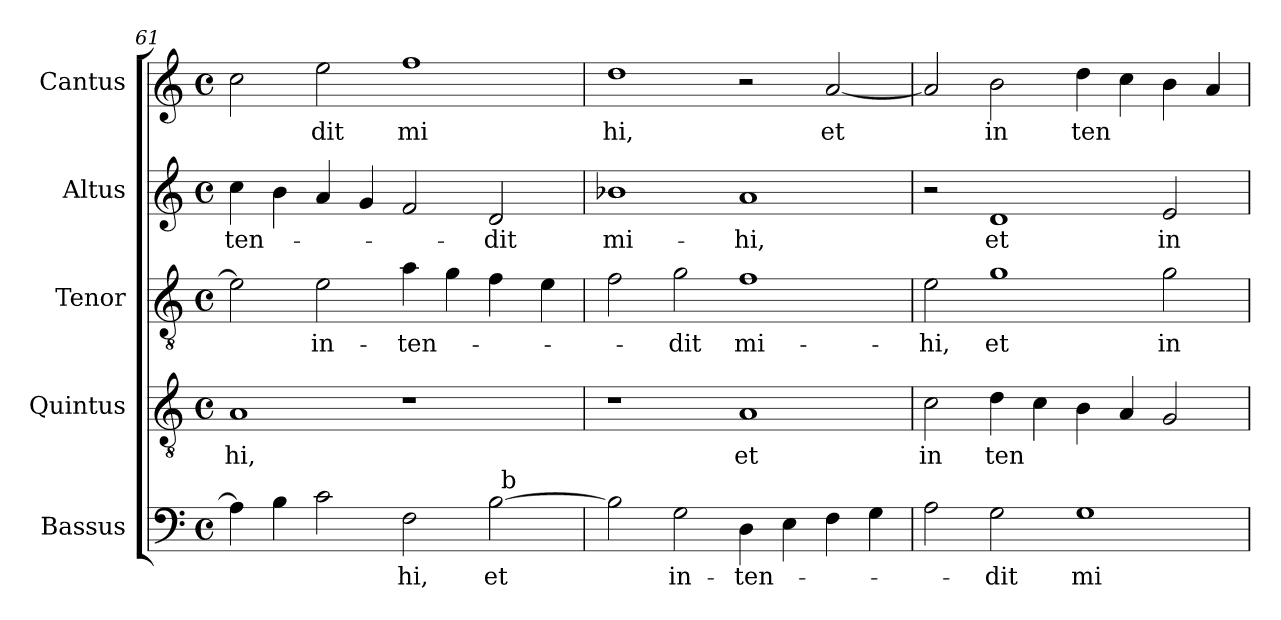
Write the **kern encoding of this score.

**kern	**text	**kern	**text	**kern	**text	**kern	**text	**kern	**text
*part5	*part5	*part4	*part4	*part3	*part3	*part2	*part2	*part1	*part1
*staff5	*staff5	*staff4	*staff4	*staff3	*staff3	*staff2	*staff2	*staff1	*staff1
*I"Bassus	*	*I"Quintus	*	*I"Tenor	*	*I"Altus	*	*I"Cantus	*
*clefF4	*	*clefGv2	*	*clefGv2	*	*clefG2	*	*clefG2	*
*M4/4	*	*M4/4	*	*M4/4	*	*M4/4	*	*M4/4	*
*met(c)	*	*met(c)	*	*met(c)	*	*met(c)	*	*met(c)	*
=61	=61	=61	=61	=61	=61	=61	=61	=61	=61
!	!	!	!LO:LY:b:cj	!	!	!	!LO:LY:b	!	!
*^	*	*	*	*	*	*	*	*	*
4A\]	1ryy	.	1A	hi,	2e\]	.	4cc\	-ten-	2cc\	.
4B\	.	.	.	.	.	.	4b\	.	.	.
!	!	!	!	!	!	!LO:LY:b:cj	!	!	!	!LO:LY:b:cj
2c\	.	.	.	.	2e\	in-	4a/	.	2ee\	dit
.	.	.	.	.	.	.	4g/	.	.	.
!	!	!LO:LY:b:cj	!	!	!	!LO:LY:b	!	!	!	!LO:LY:b:cj
2F\	2ryy	-hi,	1r	.	4a\	-ten-	2f/	.	1ff	mi
.	.	.	.	.	4g\	.	.	.	.	.
!	!	!LO:LY:b:cj	!	!	!	!	!	!LO:LY:b:cj	!	!
[>2B\	32ryy	et	.	.	4f\	.	2d/	-dit	.	.
!	!LO:TX:a:t=b	!	!	!	!	!	!	!	!	!
.	4...ryy	.	.	.	.	.	.	.	.	.
.	.	.	.	.	4e\	.	.	.	.	.
=62	=62	=62	=62	=62	=62	=62	=62	=62	=62	=62
!	!	!	!	!	!	!	!	!LO:LY:b:cj	!	!LO:LY:b:cj
*v	*v	*	*	*	*	*	*	*	*	*
2B\]	.	1r	.	2f\	.	1b-X	mi-	1dd	hi,
!	!LO:LY:b:cj	!	!	!	!LO:LY:b:cj	!	!	!	!
2G\	in-	.	.	2g\	-dit	.	.	.	.
!	!LO:LY:b	!	!LO:LY:b:cj	!	!LO:LY:b:cj	!	!LO:LY:b:cj	!	!
4D\	-ten-	1A	et	1f	mi-	1a	-hi,	2r	.
4E\	.	.	.	.	.	.	.	.	.
!	!	!	!	!	!	!	!	!	!LO:LY:b:cj
4F\	.	.	.	.	.	.	.	[<2a/	et
4G\	.	.	.	.	.	.	.	.	.
=63	=63	=63	=63	=63	=63	=63	=63	=63	=63
!	!	!	!LO:LY:b:cj	!	!LO:LY:b:cj	!	!	!	!
2A\	.	2c\	in	2e\	-hi,	2r	.	2a/]	.
!	!LO:LY:b:cj	!	!LO:LY:b	!	!LO:LY:b:cj	!	!LO:LY:b:cj	!	!LO:LY:b:cj
2G\	-dit	4d\	ten	1g	et	1d	et	2b\	in
.	.	4c\	.	.	.	.	.	.	.
!	!LO:LY:b:cj	!	!	!	!	!	!	!	!LO:LY:b
1G	mi-	4B\	.	.	.	.	.	4dd\	ten
.	.	4A/	.	.	.	.	.	4cc\	.
!	!	!	!	!	!LO:LY:b:cj	!	!LO:LY:b:cj	!	!
.	.	2G/	.	2g\	in-	2e/	in-	4b\	.
.	.	.	.	.	.	.	.	4a/	.
=	=	=	=	=	=	=	=	=	=
*-	*-	*-	*-	*-	*-	*-	*-	*-	*-
